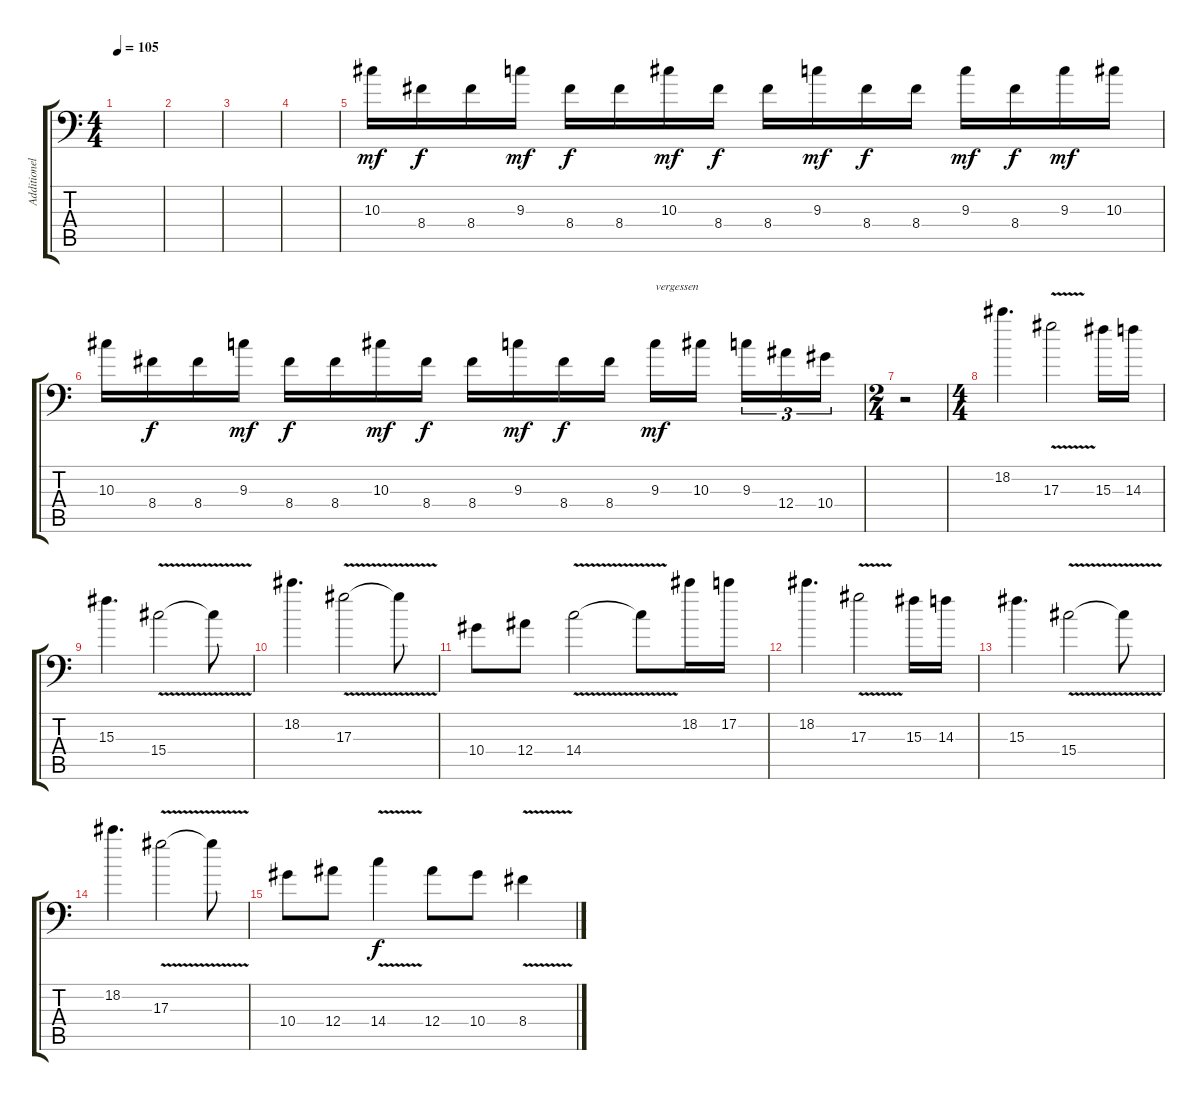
\track ("Additionelle Gitarre" "Additionel") {instrument distortionguitar}
\staff {score tabs}
\tuning (C4 G3 Eb3 Bb2 F2 Bb1) {hide}
\ts (4 4)
\tempo 105
\clef f4
\ks c
|
|
|
|
10.3.16{dy mf} 8.4.16{dy f} 8.4.16 9.3.16{dy mf} 8.4.16{dy f} 8.4.16 10.3.16{dy mf} 8.4.16{dy f} 8.4.16 9.3.16{dy mf} 8.4.16{dy f} 8.4.16 9.3.16{dy mf} 8.4.16{dy f} 9.3.16{dy mf} 10.3.16 |
10.3.16 8.4.16{dy f} 8.4.16 9.3.16{dy mf} 8.4.16{dy f} 8.4.16 10.3.16{dy mf} 8.4.16{dy f} 8.4.16 9.3.16{dy mf} 8.4.16{dy f} 8.4.16 9.3.16{txt "vergessen" dy mf} 10.3.16{beam splitsecondary} 9.3.16{tu (3 2)} 12.4.16{tu (3 2)} 10.4.16{tu (3 2)} |
\ts (2 4)
r.2 |
\ts (4 4)
18.2.4{d} 17.3{v}.2 15.3.16 14.3.16 |
15.3.4{d} 15.4{v}.2 15.4{t}.8 |
18.2.4{d} 17.3{v}.2 17.3{t}.8 |
10.4.8 12.4.8 14.4{v}.2 14.4{t}.8 18.2.16 17.2.16 |
18.2.4{d} 17.3{v}.2 15.3.16 14.3.16 |
15.3.4{d} 15.4{v}.2 15.4{t}.8 |
18.2.4{d} 17.3{v}.2 17.3{t}.8 |
10.4.8 12.4.8 14.4{v}.4{dy f} 12.4.8 10.4.8 8.4{v}.4
